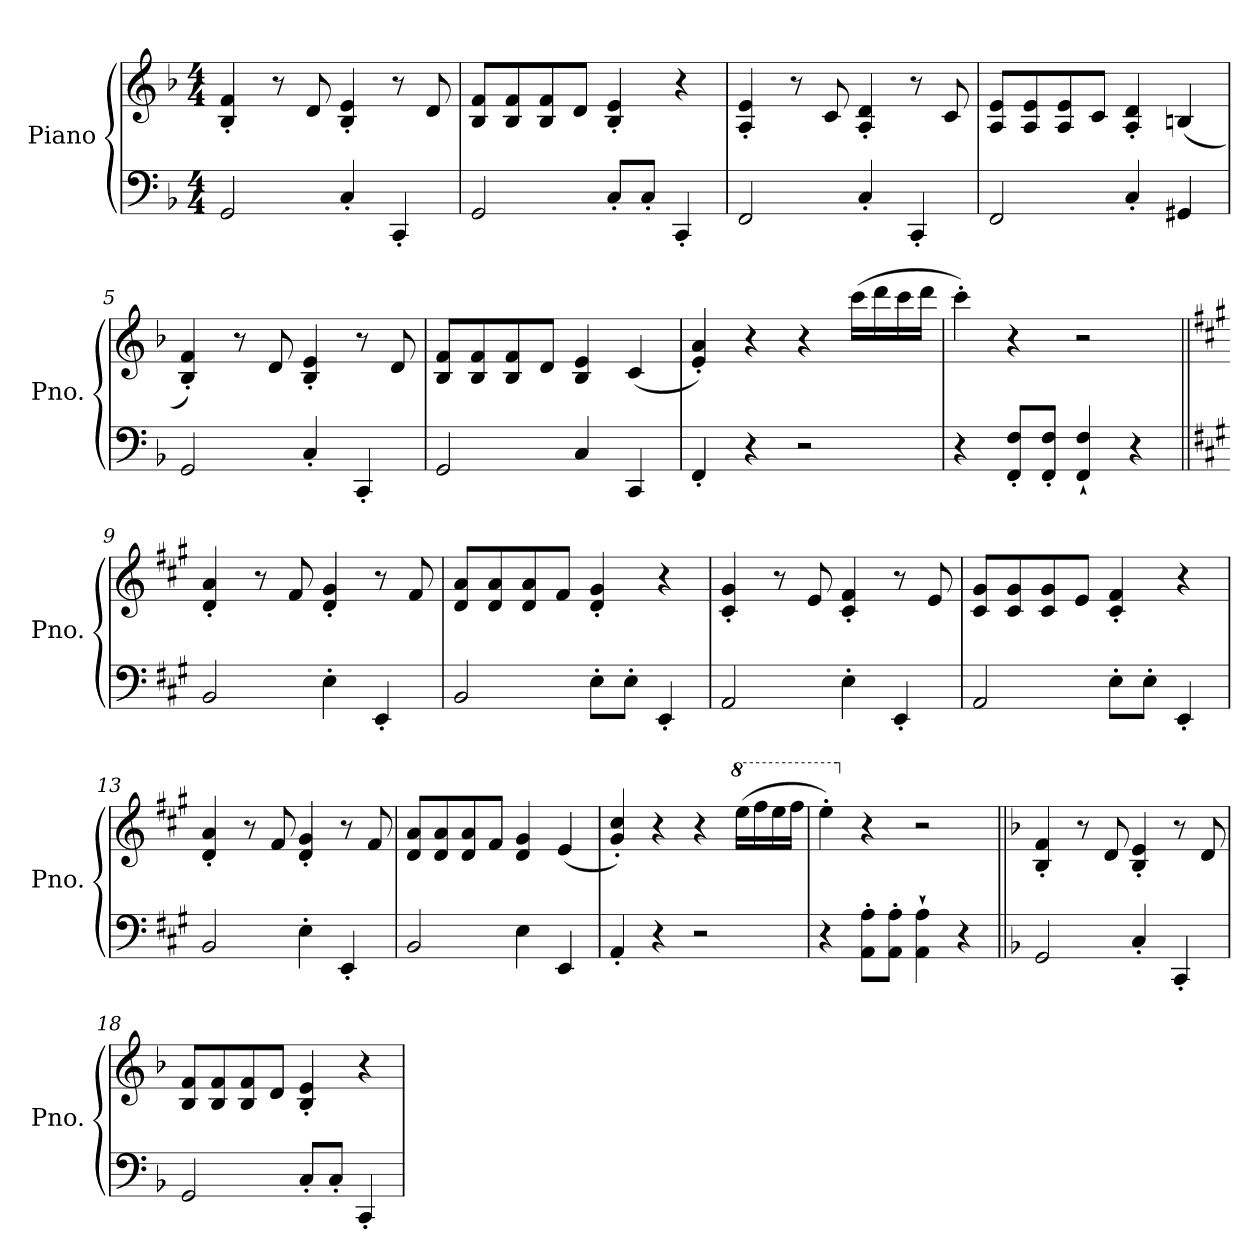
**kern	**kern
*part1	*part1
*staff2	*staff1
*I"Piano	*
*I'Pno.	*
*clefF4	*clefG2
*k[b-]	*k[b-]
*M4/4	*M4/4
*MM117	*MM117
=1	=1
2GG/	4B-/' 4f/'
.	8r
.	8d/
4C'/	4B-/' 4e/'
4CC'/	8r
.	8d/
=2	=2
2GG/	8B-/ 8f/L
.	8B-/ 8f/
.	8B-/ 8f/
.	8d/J
8C'/L	4B-/' 4e/'
8C'/J	.
4CC'/	4r
=3	=3
2FF/	4A/' 4e/'
.	8r
.	8c/
4C'/	4A/' 4d/'
4CC'/	8r
.	8c/
!!LO:LB:g=z
=4	=4
2FF/	8A/ 8e/L
.	8A/ 8e/
.	8A/ 8e/
.	8c/J
4C'/	4A/' 4d/'
4GG#X/	(<4Bn/
=5	=5
2GG/	4B-/' 4f/')
.	8r
.	8d/
4C'/	4B-/' 4e/'
4CC'/	8r
.	8d/
=6	=6
2GG/	8B-/ 8f/L
.	8B-/ 8f/
.	8B-/ 8f/
.	8d/J
4C/	4B-/ 4e/
4CC/	(<4c/
!!LO:LB:g=z
=7	=7
4FF'/	4e/' 4a/')
4r	4r
2r	4r
.	(>16ccc\LL
.	16ddd\
.	16ccc\
.	16ddd\JJ
=8	=8
4r	4ccc'\)
8FF/' 8F/'L	4r
8FF/' 8F/'J	.
4FF/` 4F/`	2r
4r	.
=9||	=9||
*k[f#c#g#]	*k[f#c#g#]
2BB/	4d/' 4a/'
.	8r
.	8f#/
4E'\	4d/' 4g#/'
4EE'/	8r
.	8f#/
!!LO:LB:g=z
=10	=10
2BB/	8d/ 8a/L
.	8d/ 8a/
.	8d/ 8a/
.	8f#/J
8E'\L	4d/' 4g#/'
8E'\J	.
4EE'/	4r
=11	=11
2AA/	4c#/' 4g#/'
.	8r
.	8e/
4E'\	4c#/' 4f#/'
4EE'/	8r
.	8e/
=12	=12
2AA/	8c#/ 8g#/L
.	8c#/ 8g#/
.	8c#/ 8g#/
.	8e/J
8E'\L	4c#/' 4f#/'
8E'\J	.
4EE'/	4r
!!LO:PB:g=z
=13	=13
2BB/	4d/' 4a/'
.	8r
.	8f#/
4E'\	4d/' 4g#/'
4EE'/	8r
.	8f#/
=14	=14
2BB/	8d/ 8a/L
.	8d/ 8a/
.	8d/ 8a/
.	8f#/J
4E\	4d/ 4g#/
4EE/	(<4e/
=15	=15
4AA'/	4g#/' 4cc#/')
4r	4r
2r	4r
*	*8va
.	(>16eee\LL
.	16fff#\
.	16eee\
.	16fff#\JJ
!!LO:LB:g=z
=16	=16
4r	4eee'\)
*	*X8va
8AA\' 8A\'L	4r
8AA\' 8A\'J	.
4AA\` 4A\`	2r
4r	.
=17||	=17||
*k[b-]	*k[b-]
2GG/	4B-/' 4f/'
.	8r
.	8d/
4C'/	4B-/' 4e/'
4CC'/	8r
.	8d/
=18	=18
2GG/	8B-/ 8f/L
.	8B-/ 8f/
.	8B-/ 8f/
.	8d/J
8C'/L	4B-/' 4e/'
8C'/J	.
4CC'/	4r
=	=
*-	*-
